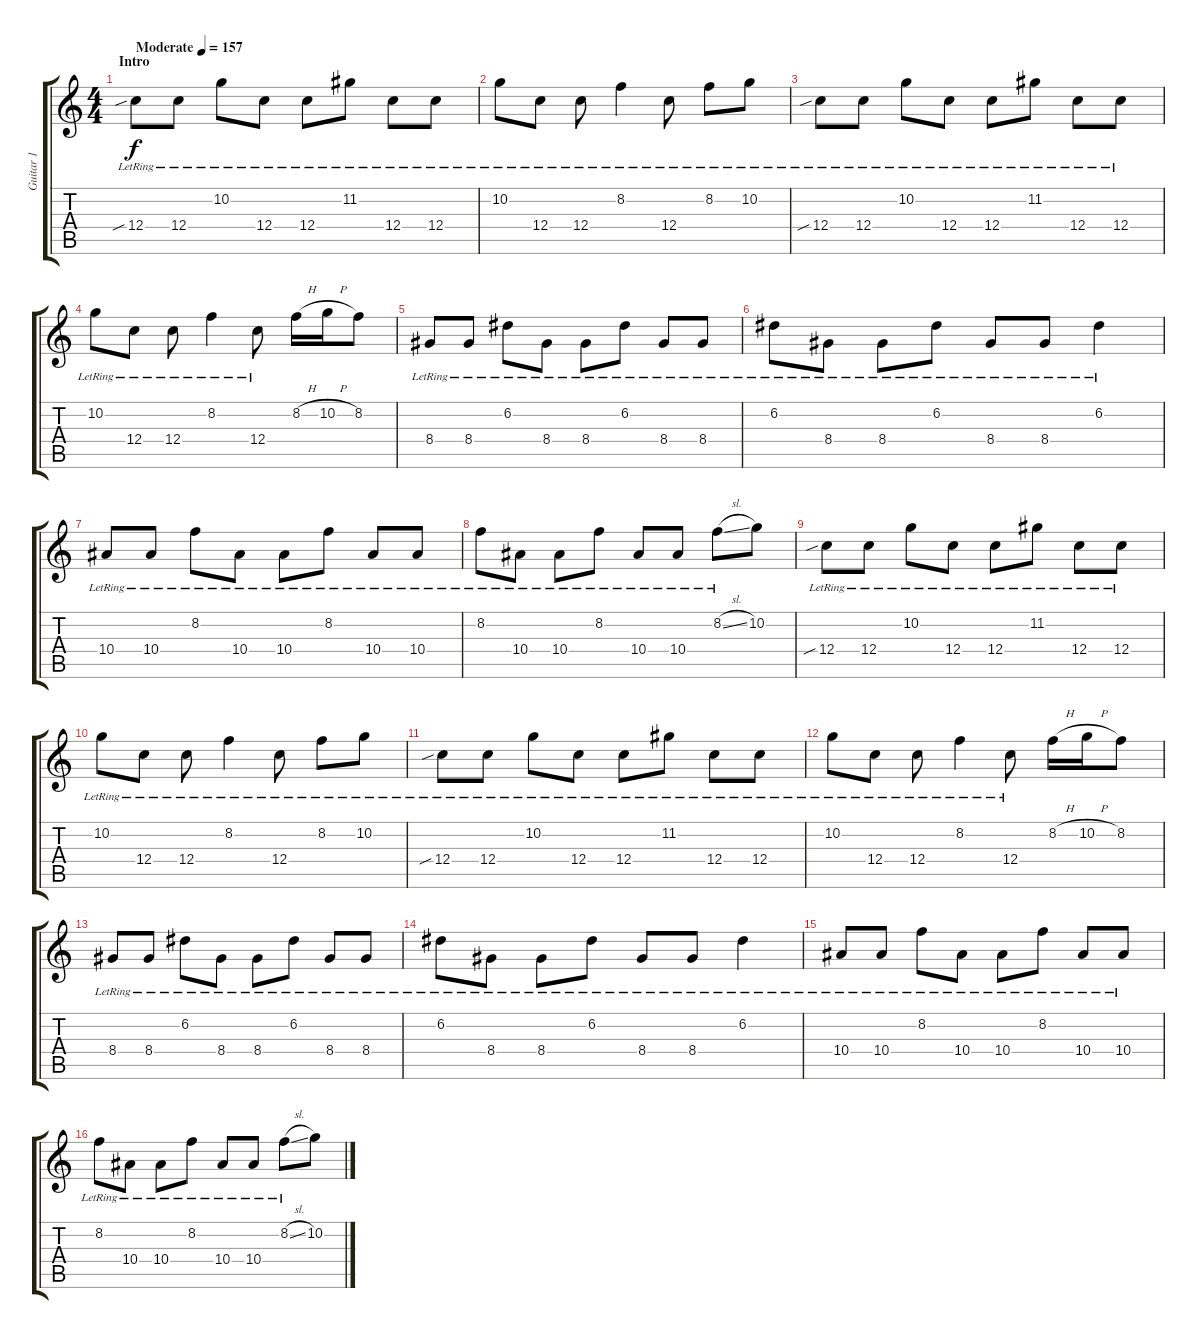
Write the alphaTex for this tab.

\track ("Guitar 1" "Guitar 1") {instrument distortionguitar}
\staff {score tabs}
\tuning (D4 A3 F3 C3 G2 C2) {hide}
\ts (4 4)
\section ("" "Intro")
\tempo (157 "Moderate")
\clef g2
\ks c
12.4{sib lr}.8{dy f instrument distortionguitar} 12.4{lr}.8 10.2{lr}.8 12.4{lr}.8 12.4{lr}.8 11.2{lr}.8 12.4{lr}.8 12.4{lr}.8 |
10.2{lr}.8 12.4{lr}.8 12.4{lr}.8 8.2{lr}.4 12.4{lr}.8 8.2{lr}.8 10.2{lr}.8 |
12.4{sib lr}.8 12.4{lr}.8 10.2{lr}.8 12.4{lr}.8 12.4{lr}.8 11.2{lr}.8 12.4{lr}.8 12.4{lr}.8 |
10.2{lr}.8 12.4{lr}.8 12.4{lr}.8 8.2{lr}.4 12.4{lr}.8 8.2{h}.16 10.2{h}.16 8.2.8 |
8.4{lr}.8 8.4{lr}.8 6.2{lr}.8 8.4{lr}.8 8.4{lr}.8 6.2{lr}.8 8.4{lr}.8 8.4{lr}.8 |
6.2{lr}.8 8.4{lr}.8 8.4{lr}.8 6.2{lr}.8 8.4{lr}.8 8.4{lr}.8 6.2{lr}.4 |
10.4{lr}.8 10.4{lr}.8 8.2{lr}.8 10.4{lr}.8 10.4{lr}.8 8.2{lr}.8 10.4{lr}.8 10.4{lr}.8 |
8.2{lr}.8 10.4{lr}.8 10.4{lr}.8 8.2{lr}.8 10.4{lr}.8 10.4{lr}.8 8.2{sl lr}.8 10.2.8 |
12.4{sib lr}.8 12.4{lr}.8 10.2{lr}.8 12.4{lr}.8 12.4{lr}.8 11.2{lr}.8 12.4{lr}.8 12.4{lr}.8 |
10.2{lr}.8 12.4{lr}.8 12.4{lr}.8 8.2{lr}.4 12.4{lr}.8 8.2{lr}.8 10.2{lr}.8 |
12.4{sib lr}.8 12.4{lr}.8 10.2{lr}.8 12.4{lr}.8 12.4{lr}.8 11.2{lr}.8 12.4{lr}.8 12.4{lr}.8 |
10.2{lr}.8 12.4{lr}.8 12.4{lr}.8 8.2{lr}.4 12.4{lr}.8 8.2{h}.16 10.2{h}.16 8.2.8 |
8.4{lr}.8 8.4{lr}.8 6.2{lr}.8 8.4{lr}.8 8.4{lr}.8 6.2{lr}.8 8.4{lr}.8 8.4{lr}.8 |
6.2{lr}.8 8.4{lr}.8 8.4{lr}.8 6.2{lr}.8 8.4{lr}.8 8.4{lr}.8 6.2{lr}.4 |
10.4{lr}.8 10.4{lr}.8 8.2{lr}.8 10.4{lr}.8 10.4{lr}.8 8.2{lr}.8 10.4{lr}.8 10.4{lr}.8 |
8.2{lr}.8 10.4{lr}.8 10.4{lr}.8 8.2{lr}.8 10.4{lr}.8 10.4{lr}.8 8.2{sl lr}.8 10.2.8
